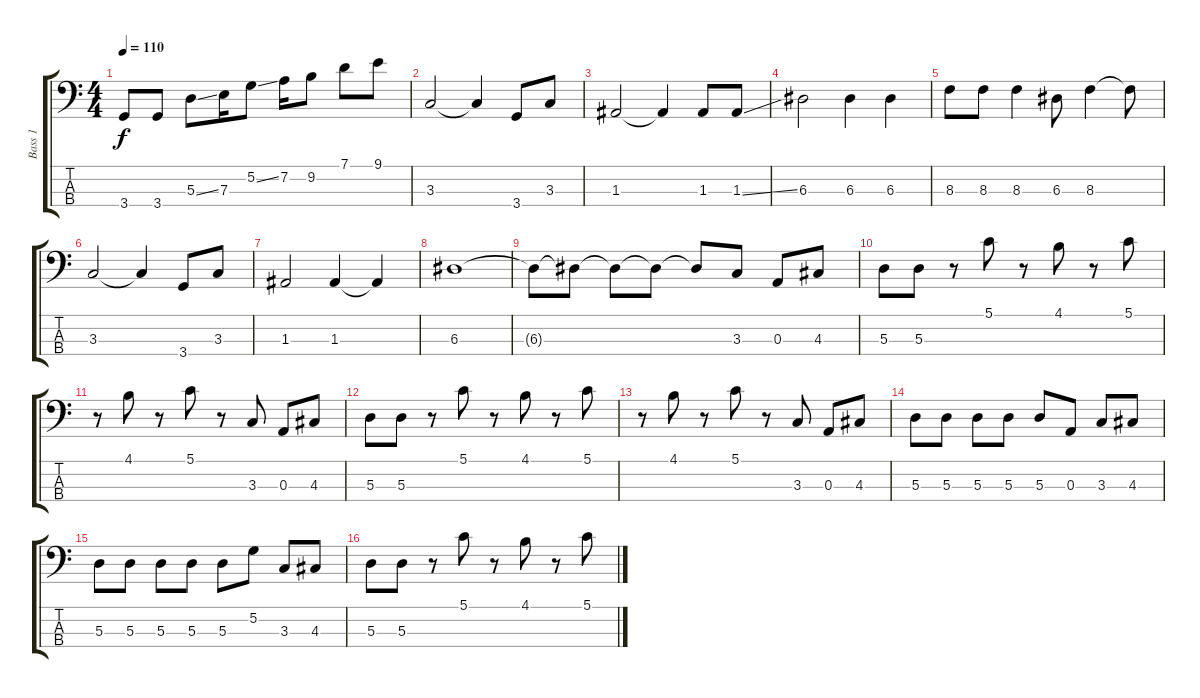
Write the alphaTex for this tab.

\track ("Bass 1" "Bass 1") {instrument synthbass2}
\staff {score tabs}
\tuning (G2 D2 A1 E1) {hide}
\ts (4 4)
\tempo 110
\clef f4
\ks c
3.4.8{dy f} 3.4.8 5.3{ss}.8 7.3.16 5.2{ss}.8 7.2.16 9.2.8 7.1.8 9.1.8 |
3.3.2 3.3{t}.4 3.4.8 3.3.8 |
1.3.2 1.3{t}.4 1.3.8 1.3{ss}.8 |
6.3.2 6.3.4 6.3.4 |
8.3.8 8.3.8 8.3.4 6.3.8 8.3.4 8.3{t}.8 |
3.3.2 3.3{t}.4 3.4.8 3.3.8 |
1.3.2 1.3.4 1.3{t}.4 |
6.3.1 |
6.3{t}.8 6.3{t}.8 6.3{t}.8 6.3{t}.8 6.3{t}.8 3.3.8 0.3.8 4.3.8 |
5.3.8 5.3.8 r.8 5.1.8 r.8 4.1.8 r.8 5.1.8 |
r.8 4.1.8 r.8 5.1.8 r.8 3.3.8 0.3.8 4.3.8 |
5.3.8 5.3.8 r.8 5.1.8 r.8 4.1.8 r.8 5.1.8 |
r.8 4.1.8 r.8 5.1.8 r.8 3.3.8 0.3.8 4.3.8 |
5.3.8 5.3.8 5.3.8 5.3.8 5.3.8 0.3.8 3.3.8 4.3.8 |
5.3.8 5.3.8 5.3.8 5.3.8 5.3.8 5.2.8 3.3.8 4.3.8 |
5.3.8 5.3.8 r.8 5.1.8 r.8 4.1.8 r.8 5.1.8
